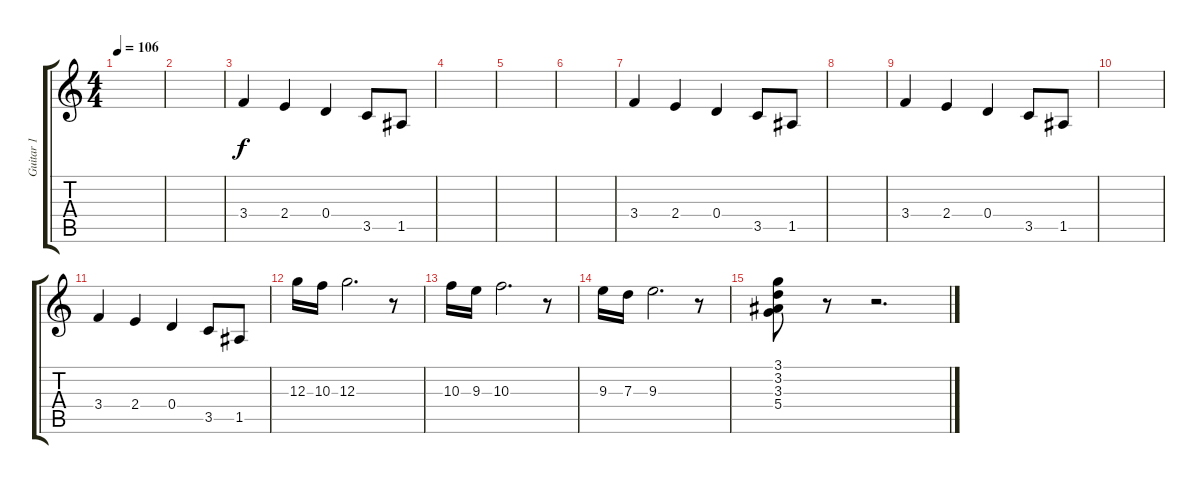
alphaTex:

\track ("Guitar 1" "Guitar 1") {instrument overdrivenguitar}
\staff {score tabs}
\tuning (E4 B3 G3 D3 A2 E2) {hide}
\ts (4 4)
\tempo 106
\clef g2
\ks c
|
|
3.4.4 2.4.4 0.4.4 3.5.8 1.5.8 |
|
|
|
3.4.4 2.4.4 0.4.4 3.5.8 1.5.8 |
|
3.4.4 2.4.4 0.4.4 3.5.8 1.5.8 |
|
3.4.4 2.4.4 0.4.4 3.5.8 1.5.8 |
12.3.16 10.3.16 12.3.2{d} r.8 |
10.3.16 9.3.16 10.3.2{d} r.8 |
9.3.16 7.3.16 9.3.2{d} r.8 |
(3.1 3.2 3.3 5.4).8 r.8 r.2{d}
